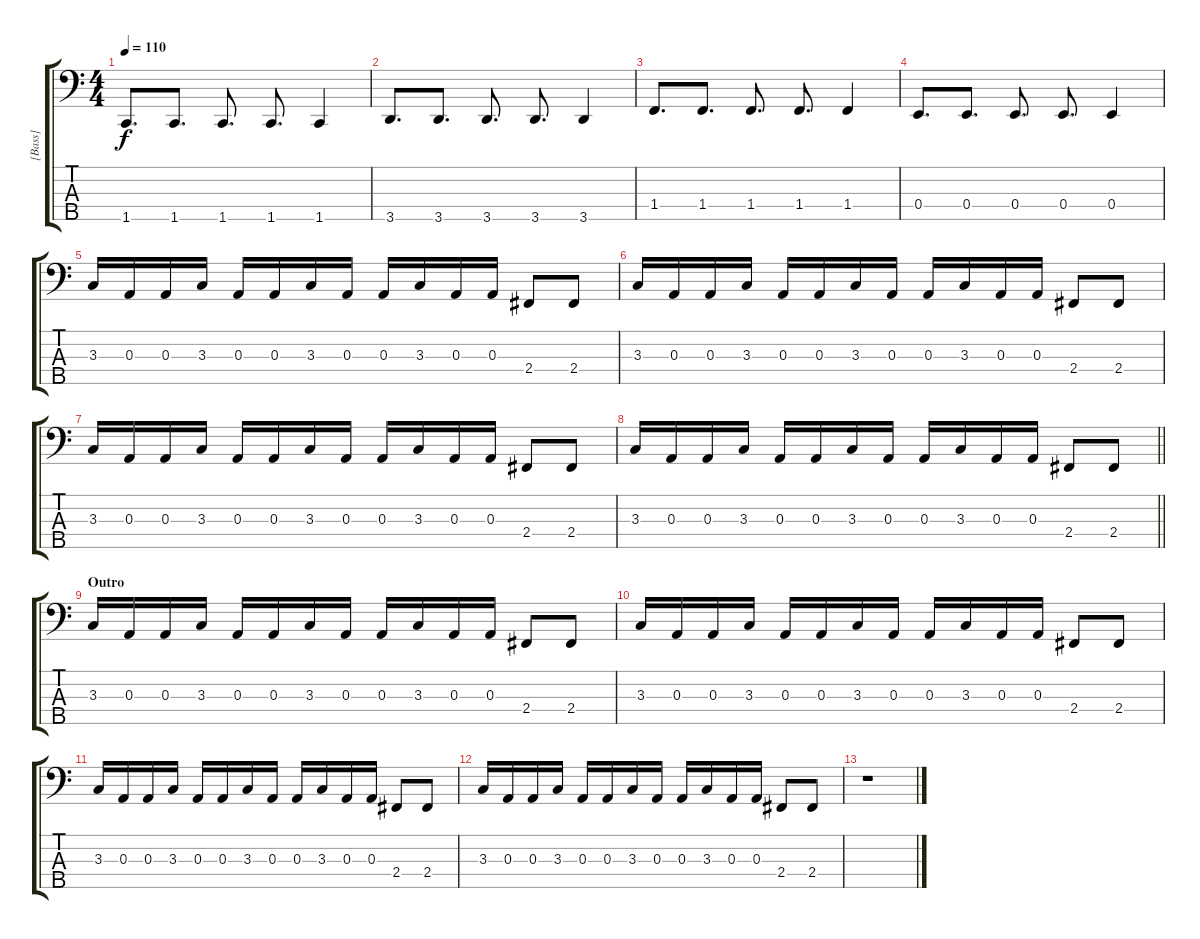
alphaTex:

\track ("[Bass]" "[Bass]") {instrument electricbassfinger}
\staff {score tabs}
\tuning (G2 D2 A1 E1 B0) {hide}
\ts (4 4)
\tempo 110
\clef f4
\ks c
1.5.8{d dy f} 1.5.8{d} 1.5.8{d} 1.5.8{d} 1.5.4 |
3.5.8{d} 3.5.8{d} 3.5.8{d} 3.5.8{d} 3.5.4 |
1.4.8{d} 1.4.8{d} 1.4.8{d} 1.4.8{d} 1.4.4 |
0.4.8{d} 0.4.8{d} 0.4.8{d} 0.4.8{d} 0.4.4 |
3.3.16 0.3.16 0.3.16 3.3.16 0.3.16 0.3.16 3.3.16 0.3.16 0.3.16 3.3.16 0.3.16 0.3.16 2.4.8 2.4.8 |
3.3.16 0.3.16 0.3.16 3.3.16 0.3.16 0.3.16 3.3.16 0.3.16 0.3.16 3.3.16 0.3.16 0.3.16 2.4.8 2.4.8 |
3.3.16 0.3.16 0.3.16 3.3.16 0.3.16 0.3.16 3.3.16 0.3.16 0.3.16 3.3.16 0.3.16 0.3.16 2.4.8 2.4.8 |
\barLineRight lightlight
3.3.16 0.3.16 0.3.16 3.3.16 0.3.16 0.3.16 3.3.16 0.3.16 0.3.16 3.3.16 0.3.16 0.3.16 2.4.8 2.4.8 |
\section ("" "Outro")
3.3.16 0.3.16 0.3.16 3.3.16 0.3.16 0.3.16 3.3.16 0.3.16 0.3.16 3.3.16 0.3.16 0.3.16 2.4.8 2.4.8 |
3.3.16 0.3.16 0.3.16 3.3.16 0.3.16 0.3.16 3.3.16 0.3.16 0.3.16 3.3.16 0.3.16 0.3.16 2.4.8 2.4.8 |
3.3.16 0.3.16 0.3.16 3.3.16 0.3.16 0.3.16 3.3.16 0.3.16 0.3.16 3.3.16 0.3.16 0.3.16 2.4.8 2.4.8 |
3.3.16 0.3.16 0.3.16 3.3.16 0.3.16 0.3.16 3.3.16 0.3.16 0.3.16 3.3.16 0.3.16 0.3.16 2.4.8 2.4.8 |
r.1
